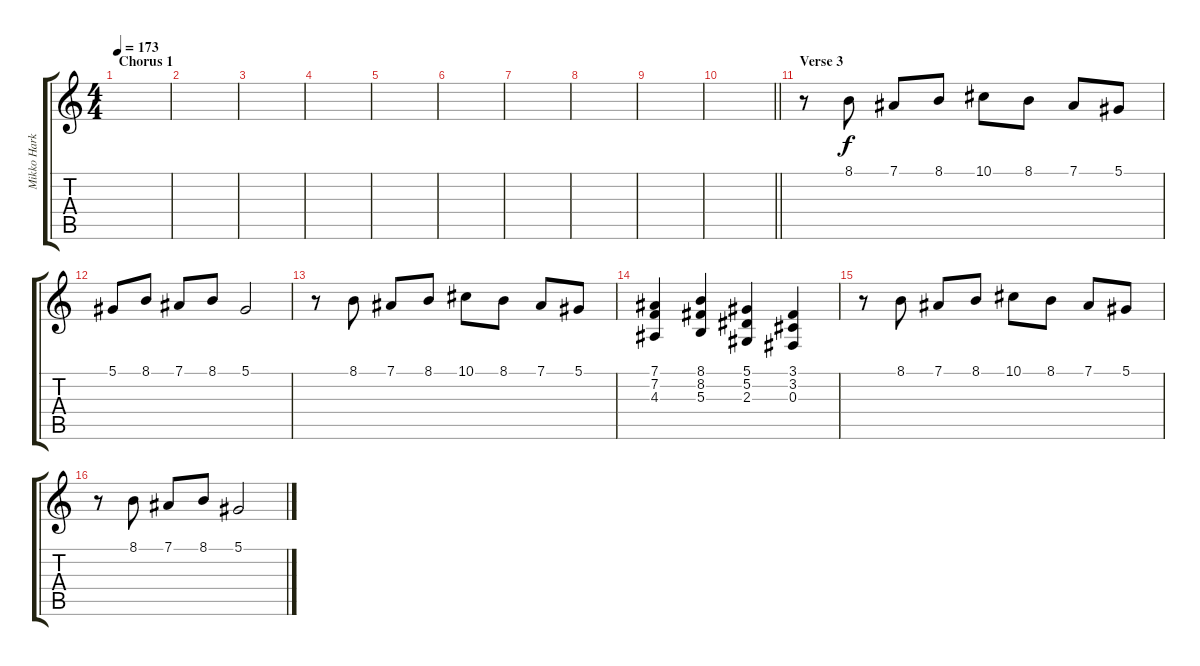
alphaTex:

\track ("Mikko Harkin - Keyboard I (Layer)" "Mikko Hark") {instrument harpsichord}
\staff {score tabs}
\tuning (Eb4 Bb3 Gb3 Db3 Ab2 Eb2) {hide}
\ts (4 4)
\section ("" "Chorus 1")
\tempo 173
\clef g2
\ks c
|
|
|
|
|
|
|
|
|
\barLineRight lightlight
|
\section ("" "Verse 3")
\ks aminor
r.8 8.1.8 7.1.8 8.1.8 10.1.8 8.1.8 7.1.8 5.1.8 |
5.1.8 8.1.8 7.1.8 8.1.8 5.1.2 |
r.8 8.1.8 7.1.8 8.1.8 10.1.8 8.1.8 7.1.8 5.1.8 |
(7.1 7.2 4.3).4 (8.1 8.2 5.3).4 (5.1 5.2 2.3).4 (3.1 3.2 0.3).4 |
r.8 8.1.8 7.1.8 8.1.8 10.1.8 8.1.8 7.1.8 5.1.8 |
r.8 8.1.8 7.1.8 8.1.8 5.1.2
